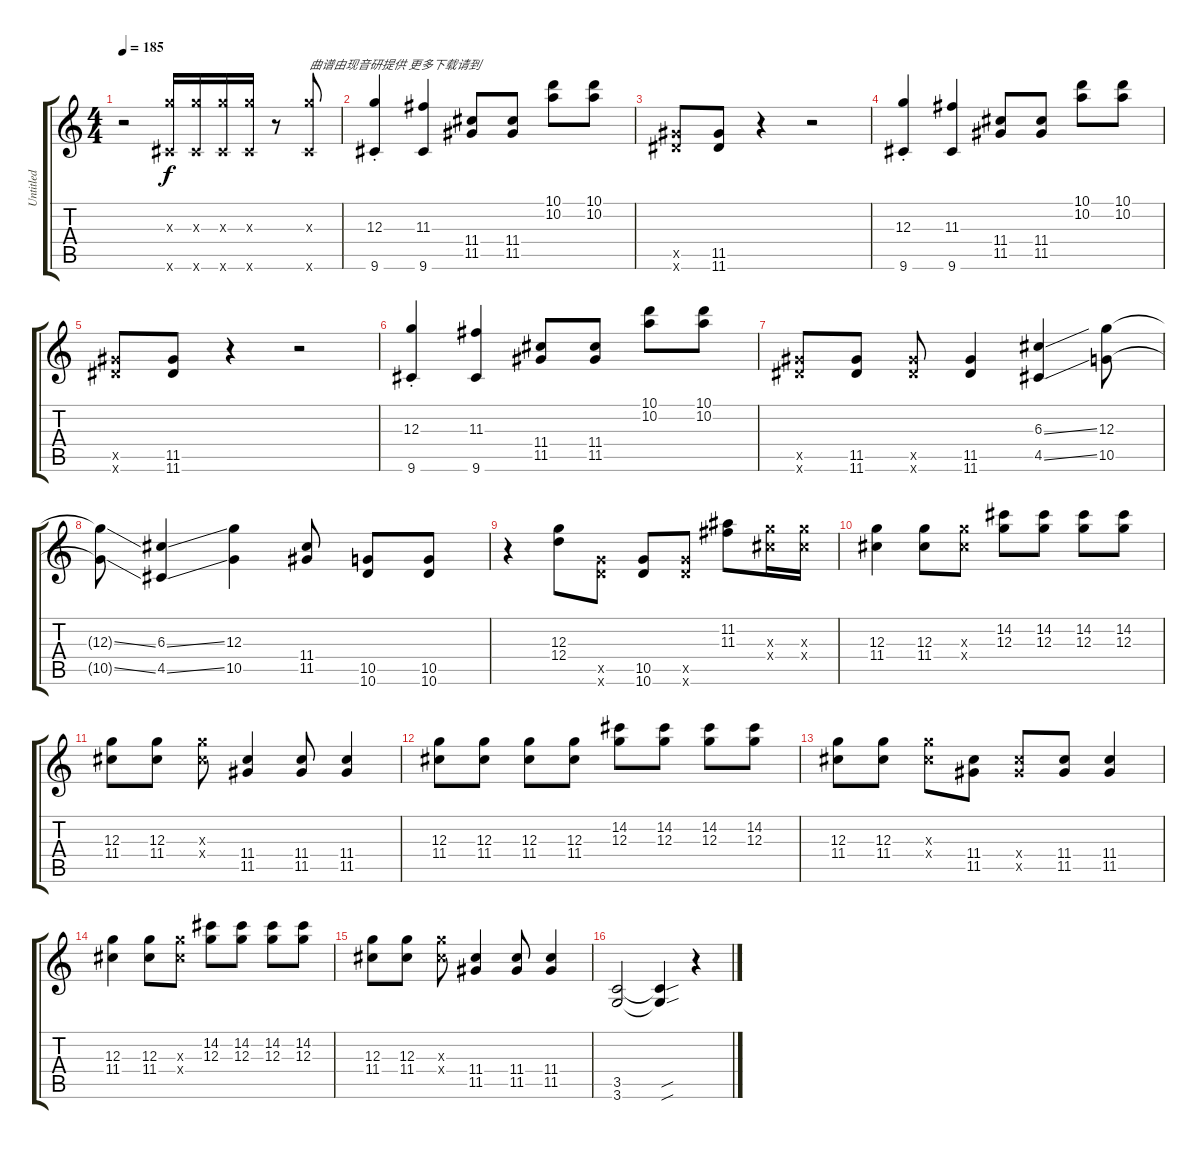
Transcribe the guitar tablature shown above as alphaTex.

\track ("Untitled" "Untitled") {instrument acousticguitarnylon}
\staff {score tabs}
\tuning (E4 B3 G3 D3 A2 E2) {hide}
\ts (4 4)
\tempo 185
\clef g2
\ks c
r.2{dy f instrument acousticguitarnylon} (12.3{x} 9.6{x}).16 (12.3{x} 9.6{x}).16 (12.3{x} 9.6{x}).16 (12.3{x} 9.6{x}).16 r.8 (12.3{x} 9.6{x}).8{txt "曲谱由现音研提供 更多下载请到"} |
(12.3{st} 9.6{st}).4 (11.3 9.6).4 (11.4 11.5).8 (11.4 11.5).8 (10.1 10.2).8 (10.1 10.2).8 |
(11.5{x} 11.6{x}).8 (11.5 11.6).8 r.4 r.2 |
(12.3{st} 9.6{st}).4 (11.3 9.6).4 (11.4 11.5).8 (11.4 11.5).8 (10.1 10.2).8 (10.1 10.2).8 |
(11.5{x} 11.6{x}).8 (11.5 11.6).8 r.4 r.2 |
(12.3{st} 9.6{st}).4 (11.3 9.6).4 (11.4 11.5).8 (11.4 11.5).8 (10.1 10.2).8 (10.1 10.2).8 |
(11.5{x} 11.6{x}).8 (11.5 11.6).8 (11.5{x} 11.6{x}).8 (11.5 11.6).4 (6.3{ss} 4.5{ss}).4 (12.3 10.5).8 |
(12.3{ss t} 10.5{ss t}).8 (6.3{ss} 4.5{ss}).4 (12.3 10.5).4 (11.4 11.5).8 (10.5 10.6).8 (10.5 10.6).8 |
r.4 (12.3 12.4).8 (10.5{x} 10.6{x}).8 (10.5 10.6).8 (10.5{x} 10.6{x}).8 (11.2 11.3).8 (12.3{x} 11.4{x}).16 (12.3{x} 11.4{x}).16 |
(12.3 11.4).4 (12.3 11.4).8 (12.3{x} 11.4{x}).8 (14.2 12.3).8 (14.2 12.3).8 (14.2 12.3).8 (14.2 12.3).8 |
(12.3 11.4).8 (12.3 11.4).8 (12.3{x} 11.4{x}).8 (11.4 11.5).4 (11.4 11.5).8 (11.4 11.5).4 |
(12.3 11.4).8 (12.3 11.4).8 (12.3 11.4).8 (12.3 11.4).8 (14.2 12.3).8 (14.2 12.3).8 (14.2 12.3).8 (14.2 12.3).8 |
(12.3 11.4).8 (12.3 11.4).8 (12.3{x} 11.4{x}).8 (11.4 11.5).8 (11.4{x} 11.5{x}).8 (11.4 11.5).8 (11.4 11.5).4 |
(12.3 11.4).4 (12.3 11.4).8 (12.3{x} 11.4{x}).8 (14.2 12.3).8 (14.2 12.3).8 (14.2 12.3).8 (14.2 12.3).8 |
(12.3 11.4).8 (12.3 11.4).8 (12.3{x} 11.4{x}).8 (11.4 11.5).4 (11.4 11.5).8 (11.4 11.5).4 |
(3.5 3.6).2 (3.5{sou t} 3.6{sou t}).4 r.4
